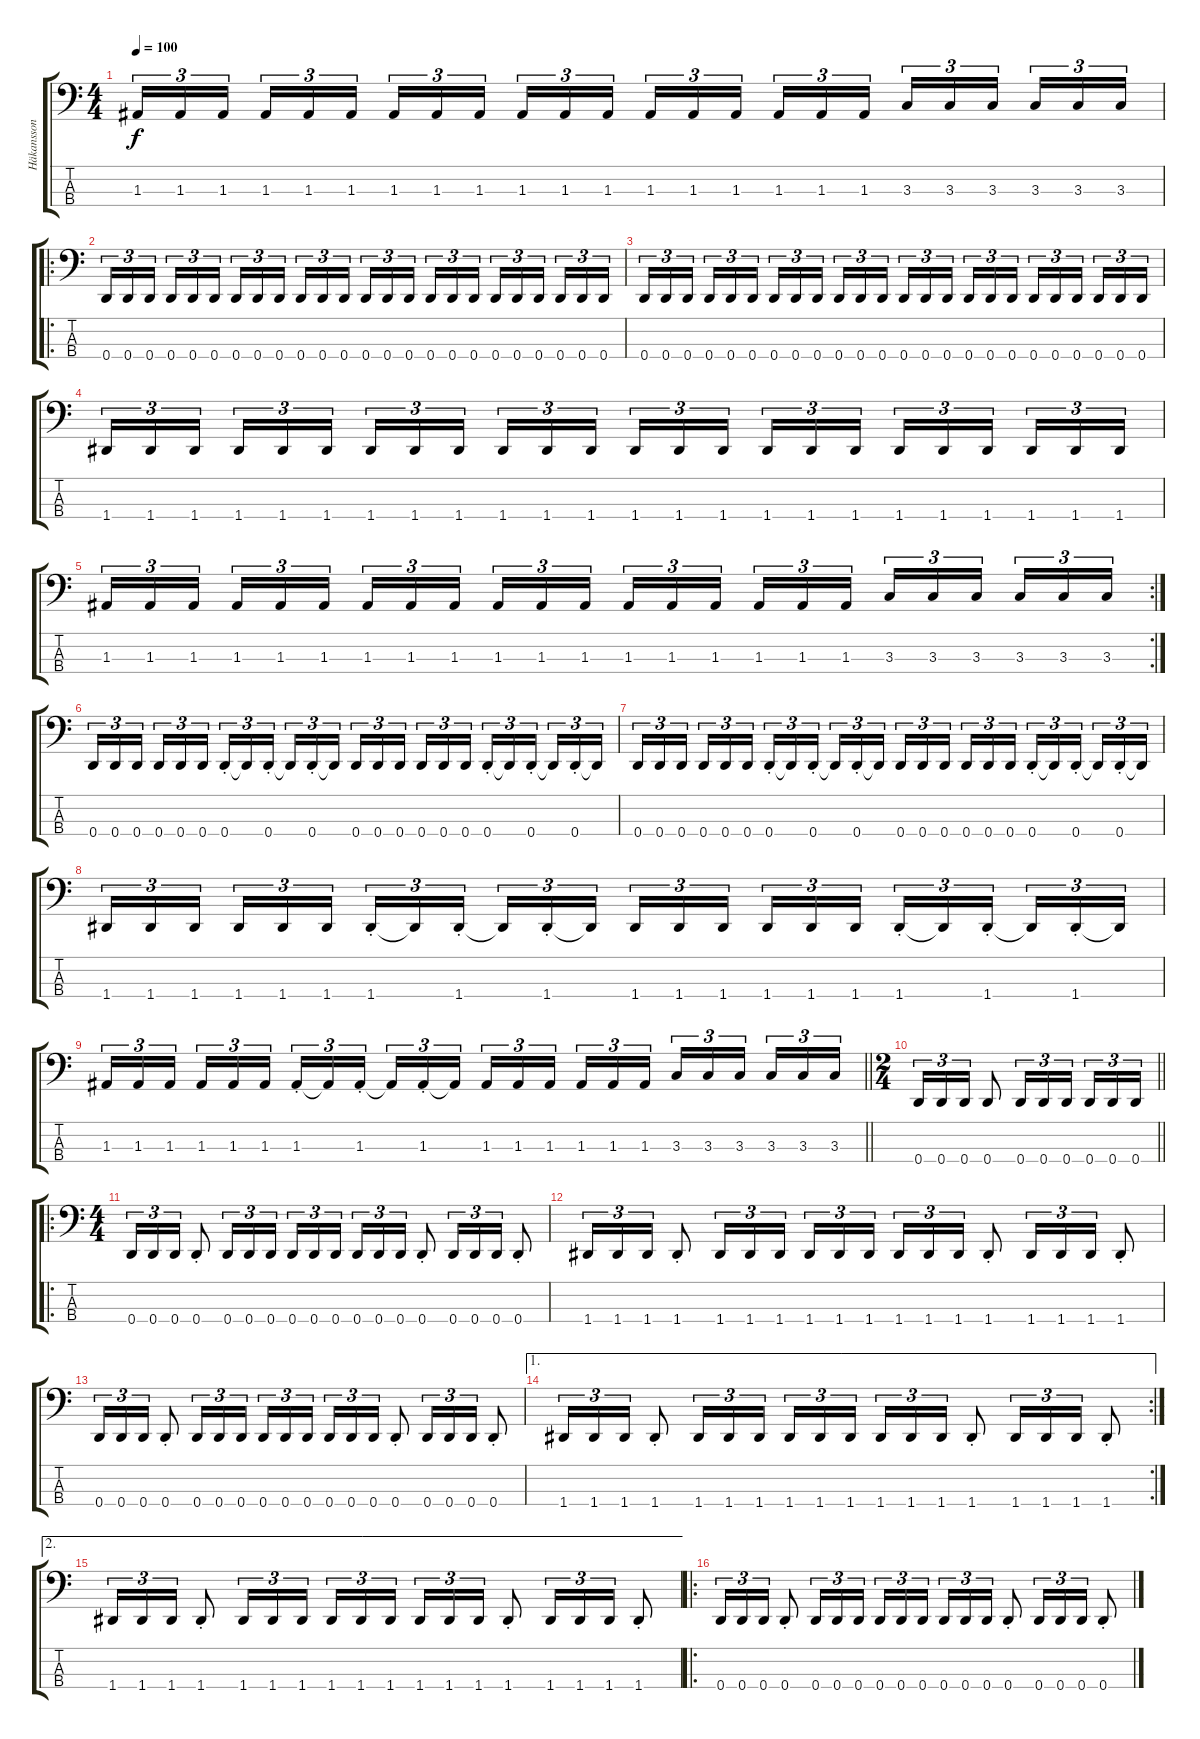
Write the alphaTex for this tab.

\track ("Häkansson" "Häkansson") {instrument electricbasspick}
\staff {score tabs}
\tuning (G2 D2 A1 D1) {hide}
\ts (4 4)
\tempo 100
\clef f4
\ks c
1.3.16{tu (3 2) dy f} 1.3.16{tu (3 2)} 1.3.16{tu (3 2)} 1.3.16{tu (3 2)} 1.3.16{tu (3 2)} 1.3.16{tu (3 2)} 1.3.16{tu (3 2)} 1.3.16{tu (3 2)} 1.3.16{tu (3 2)} 1.3.16{tu (3 2)} 1.3.16{tu (3 2)} 1.3.16{tu (3 2)} 1.3.16{tu (3 2)} 1.3.16{tu (3 2)} 1.3.16{tu (3 2)} 1.3.16{tu (3 2)} 1.3.16{tu (3 2)} 1.3.16{tu (3 2)} 3.3.16{tu (3 2)} 3.3.16{tu (3 2)} 3.3.16{tu (3 2)} 3.3.16{tu (3 2)} 3.3.16{tu (3 2)} 3.3.16{tu (3 2)} |
\ro
0.4.16{tu (3 2)} 0.4.16{tu (3 2)} 0.4.16{tu (3 2)} 0.4.16{tu (3 2)} 0.4.16{tu (3 2)} 0.4.16{tu (3 2)} 0.4.16{tu (3 2)} 0.4.16{tu (3 2)} 0.4.16{tu (3 2)} 0.4.16{tu (3 2)} 0.4.16{tu (3 2)} 0.4.16{tu (3 2)} 0.4.16{tu (3 2)} 0.4.16{tu (3 2)} 0.4.16{tu (3 2)} 0.4.16{tu (3 2)} 0.4.16{tu (3 2)} 0.4.16{tu (3 2)} 0.4.16{tu (3 2)} 0.4.16{tu (3 2)} 0.4.16{tu (3 2)} 0.4.16{tu (3 2)} 0.4.16{tu (3 2)} 0.4.16{tu (3 2)} |
0.4.16{tu (3 2)} 0.4.16{tu (3 2)} 0.4.16{tu (3 2)} 0.4.16{tu (3 2)} 0.4.16{tu (3 2)} 0.4.16{tu (3 2)} 0.4.16{tu (3 2)} 0.4.16{tu (3 2)} 0.4.16{tu (3 2)} 0.4.16{tu (3 2)} 0.4.16{tu (3 2)} 0.4.16{tu (3 2)} 0.4.16{tu (3 2)} 0.4.16{tu (3 2)} 0.4.16{tu (3 2)} 0.4.16{tu (3 2)} 0.4.16{tu (3 2)} 0.4.16{tu (3 2)} 0.4.16{tu (3 2)} 0.4.16{tu (3 2)} 0.4.16{tu (3 2)} 0.4.16{tu (3 2)} 0.4.16{tu (3 2)} 0.4.16{tu (3 2)} |
1.4.16{tu (3 2)} 1.4.16{tu (3 2)} 1.4.16{tu (3 2)} 1.4.16{tu (3 2)} 1.4.16{tu (3 2)} 1.4.16{tu (3 2)} 1.4.16{tu (3 2)} 1.4.16{tu (3 2)} 1.4.16{tu (3 2)} 1.4.16{tu (3 2)} 1.4.16{tu (3 2)} 1.4.16{tu (3 2)} 1.4.16{tu (3 2)} 1.4.16{tu (3 2)} 1.4.16{tu (3 2)} 1.4.16{tu (3 2)} 1.4.16{tu (3 2)} 1.4.16{tu (3 2)} 1.4.16{tu (3 2)} 1.4.16{tu (3 2)} 1.4.16{tu (3 2)} 1.4.16{tu (3 2)} 1.4.16{tu (3 2)} 1.4.16{tu (3 2)} |
\rc 2
1.3.16{tu (3 2)} 1.3.16{tu (3 2)} 1.3.16{tu (3 2)} 1.3.16{tu (3 2)} 1.3.16{tu (3 2)} 1.3.16{tu (3 2)} 1.3.16{tu (3 2)} 1.3.16{tu (3 2)} 1.3.16{tu (3 2)} 1.3.16{tu (3 2)} 1.3.16{tu (3 2)} 1.3.16{tu (3 2)} 1.3.16{tu (3 2)} 1.3.16{tu (3 2)} 1.3.16{tu (3 2)} 1.3.16{tu (3 2)} 1.3.16{tu (3 2)} 1.3.16{tu (3 2)} 3.3.16{tu (3 2)} 3.3.16{tu (3 2)} 3.3.16{tu (3 2)} 3.3.16{tu (3 2)} 3.3.16{tu (3 2)} 3.3.16{tu (3 2)} |
0.4.16{tu (3 2)} 0.4.16{tu (3 2)} 0.4.16{tu (3 2)} 0.4.16{tu (3 2)} 0.4.16{tu (3 2)} 0.4.16{tu (3 2)} 0.4{st}.16{tu (3 2)} 0.4{t}.16{tu (3 2)} 0.4{st}.16{tu (3 2)} 0.4{t}.16{tu (3 2)} 0.4{st}.16{tu (3 2)} 0.4{t}.16{tu (3 2)} 0.4.16{tu (3 2)} 0.4.16{tu (3 2)} 0.4.16{tu (3 2)} 0.4.16{tu (3 2)} 0.4.16{tu (3 2)} 0.4.16{tu (3 2)} 0.4{st}.16{tu (3 2)} 0.4{t}.16{tu (3 2)} 0.4{st}.16{tu (3 2)} 0.4{t}.16{tu (3 2)} 0.4{st}.16{tu (3 2)} 0.4{t}.16{tu (3 2)} |
0.4.16{tu (3 2)} 0.4.16{tu (3 2)} 0.4.16{tu (3 2)} 0.4.16{tu (3 2)} 0.4.16{tu (3 2)} 0.4.16{tu (3 2)} 0.4{st}.16{tu (3 2)} 0.4{t}.16{tu (3 2)} 0.4{st}.16{tu (3 2)} 0.4{t}.16{tu (3 2)} 0.4{st}.16{tu (3 2)} 0.4{t}.16{tu (3 2)} 0.4.16{tu (3 2)} 0.4.16{tu (3 2)} 0.4.16{tu (3 2)} 0.4.16{tu (3 2)} 0.4.16{tu (3 2)} 0.4.16{tu (3 2)} 0.4{st}.16{tu (3 2)} 0.4{t}.16{tu (3 2)} 0.4{st}.16{tu (3 2)} 0.4{t}.16{tu (3 2)} 0.4{st}.16{tu (3 2)} 0.4{t}.16{tu (3 2)} |
1.4.16{tu (3 2)} 1.4.16{tu (3 2)} 1.4.16{tu (3 2)} 1.4.16{tu (3 2)} 1.4.16{tu (3 2)} 1.4.16{tu (3 2)} 1.4{st}.16{tu (3 2)} 1.4{t}.16{tu (3 2)} 1.4{st}.16{tu (3 2)} 1.4{t}.16{tu (3 2)} 1.4{st}.16{tu (3 2)} 1.4{t}.16{tu (3 2)} 1.4.16{tu (3 2)} 1.4.16{tu (3 2)} 1.4.16{tu (3 2)} 1.4.16{tu (3 2)} 1.4.16{tu (3 2)} 1.4.16{tu (3 2)} 1.4{st}.16{tu (3 2)} 1.4{t}.16{tu (3 2)} 1.4{st}.16{tu (3 2)} 1.4{t}.16{tu (3 2)} 1.4{st}.16{tu (3 2)} 1.4{t}.16{tu (3 2)} |
\barLineRight lightlight
1.3.16{tu (3 2)} 1.3.16{tu (3 2)} 1.3.16{tu (3 2)} 1.3.16{tu (3 2)} 1.3.16{tu (3 2)} 1.3.16{tu (3 2)} 1.3{st}.16{tu (3 2)} 1.3{t}.16{tu (3 2)} 1.3{st}.16{tu (3 2)} 1.3{t}.16{tu (3 2)} 1.3{st}.16{tu (3 2)} 1.3{t}.16{tu (3 2)} 1.3.16{tu (3 2)} 1.3.16{tu (3 2)} 1.3.16{tu (3 2)} 1.3.16{tu (3 2)} 1.3.16{tu (3 2)} 1.3.16{tu (3 2)} 3.3.16{tu (3 2)} 3.3.16{tu (3 2)} 3.3.16{tu (3 2)} 3.3.16{tu (3 2)} 3.3.16{tu (3 2)} 3.3.16{tu (3 2)} |
\ts (2 4)
\barLineRight lightlight
0.4.16{tu (3 2)} 0.4.16{tu (3 2)} 0.4.16{tu (3 2)} 0.4.8 0.4.16{tu (3 2)} 0.4.16{tu (3 2)} 0.4.16{tu (3 2)} 0.4.16{tu (3 2)} 0.4.16{tu (3 2)} 0.4.16{tu (3 2)} |
\ro
\ts (4 4)
0.4.16{tu (3 2)} 0.4.16{tu (3 2)} 0.4.16{tu (3 2)} 0.4{st}.8 0.4.16{tu (3 2)} 0.4.16{tu (3 2)} 0.4.16{tu (3 2)} 0.4.16{tu (3 2)} 0.4.16{tu (3 2)} 0.4.16{tu (3 2)} 0.4.16{tu (3 2)} 0.4.16{tu (3 2)} 0.4.16{tu (3 2)} 0.4{st}.8 0.4.16{tu (3 2)} 0.4.16{tu (3 2)} 0.4.16{tu (3 2)} 0.4{st}.8 |
1.4.16{tu (3 2)} 1.4.16{tu (3 2)} 1.4.16{tu (3 2)} 1.4{st}.8 1.4.16{tu (3 2)} 1.4.16{tu (3 2)} 1.4.16{tu (3 2)} 1.4.16{tu (3 2)} 1.4.16{tu (3 2)} 1.4.16{tu (3 2)} 1.4.16{tu (3 2)} 1.4.16{tu (3 2)} 1.4.16{tu (3 2)} 1.4{st}.8 1.4.16{tu (3 2)} 1.4.16{tu (3 2)} 1.4.16{tu (3 2)} 1.4{st}.8 |
0.4.16{tu (3 2)} 0.4.16{tu (3 2)} 0.4.16{tu (3 2)} 0.4{st}.8 0.4.16{tu (3 2)} 0.4.16{tu (3 2)} 0.4.16{tu (3 2)} 0.4.16{tu (3 2)} 0.4.16{tu (3 2)} 0.4.16{tu (3 2)} 0.4.16{tu (3 2)} 0.4.16{tu (3 2)} 0.4.16{tu (3 2)} 0.4{st}.8 0.4.16{tu (3 2)} 0.4.16{tu (3 2)} 0.4.16{tu (3 2)} 0.4{st}.8 |
\ae 1
\rc 2
1.4.16{tu (3 2)} 1.4.16{tu (3 2)} 1.4.16{tu (3 2)} 1.4{st}.8 1.4.16{tu (3 2)} 1.4.16{tu (3 2)} 1.4.16{tu (3 2)} 1.4.16{tu (3 2)} 1.4.16{tu (3 2)} 1.4.16{tu (3 2)} 1.4.16{tu (3 2)} 1.4.16{tu (3 2)} 1.4.16{tu (3 2)} 1.4{st}.8 1.4.16{tu (3 2)} 1.4.16{tu (3 2)} 1.4.16{tu (3 2)} 1.4{st}.8 |
\ae 2
1.4.16{tu (3 2)} 1.4.16{tu (3 2)} 1.4.16{tu (3 2)} 1.4{st}.8 1.4.16{tu (3 2)} 1.4.16{tu (3 2)} 1.4.16{tu (3 2)} 1.4.16{tu (3 2)} 1.4.16{tu (3 2)} 1.4.16{tu (3 2)} 1.4.16{tu (3 2)} 1.4.16{tu (3 2)} 1.4.16{tu (3 2)} 1.4{st}.8 1.4.16{tu (3 2)} 1.4.16{tu (3 2)} 1.4.16{tu (3 2)} 1.4{st}.8 |
\ro
0.4.16{tu (3 2)} 0.4.16{tu (3 2)} 0.4.16{tu (3 2)} 0.4{st}.8 0.4.16{tu (3 2)} 0.4.16{tu (3 2)} 0.4.16{tu (3 2)} 0.4.16{tu (3 2)} 0.4.16{tu (3 2)} 0.4.16{tu (3 2)} 0.4.16{tu (3 2)} 0.4.16{tu (3 2)} 0.4.16{tu (3 2)} 0.4{st}.8 0.4.16{tu (3 2)} 0.4.16{tu (3 2)} 0.4.16{tu (3 2)} 0.4{st}.8
